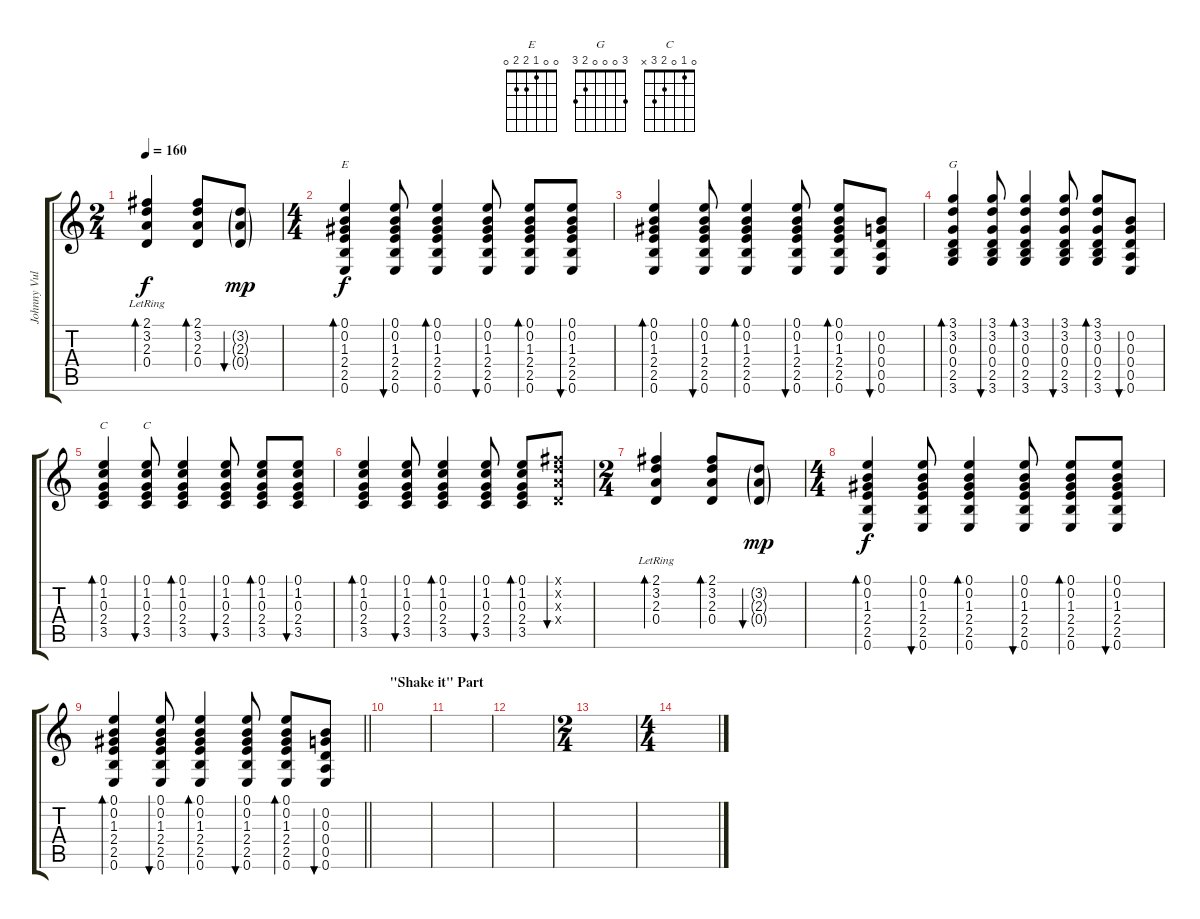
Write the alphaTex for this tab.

\track ("Johnny Vulture (Steel Guitar)" "Johnny Vul") {instrument acousticguitarsteel}
\staff {score tabs}
\tuning (E4 B3 G3 D3 A2 E2) {hide}
\chord ("E" 0 0 1 2 2 0)
\chord ("G" 3 0 0 0 2 3)
\chord ("C" x 1 0 2 3 x)
\chord ("C" 0 1 0 2 3 x)
\ts (2 4)
\tempo 160
\clef g2
\ks c
(2.1{lr} 3.2{lr} 2.3{lr} 0.4{lr}).4{bd 60 dy f} (2.1 3.2 2.3 0.4).8{bd 60} (3.2{g} 2.3{g} 0.4{g}).8{bu 60 dy mp} |
\ts (4 4)
(0.1 0.2 1.3 2.4 2.5 0.6).4{bd 60 ch "E" dy f} (0.1 0.2 1.3 2.4 2.5 0.6).8{bu 30} (0.1 0.2 1.3 2.4 2.5 0.6).4{bd 30} (0.1 0.2 1.3 2.4 2.5 0.6).8{bu 30} (0.1 0.2 1.3 2.4 2.5 0.6).8{bd 60} (0.1 0.2 1.3 2.4 2.5 0.6).8{bu 60} |
(0.1 0.2 1.3 2.4 2.5 0.6).4{bd 60} (0.1 0.2 1.3 2.4 2.5 0.6).8{bu 60} (0.1 0.2 1.3 2.4 2.5 0.6).4{bd 60} (0.1 0.2 1.3 2.4 2.5 0.6).8{bu 60} (0.1 0.2 1.3 2.4 2.5 0.6).8{bd 60} (0.2 0.3 0.4 0.5 0.6).8{bu 60} |
(3.1 3.2 0.3 0.4 2.5 3.6).4{bd 60 ch "G"} (3.1 3.2 0.3 0.4 2.5 3.6).8{bu 60} (3.1 3.2 0.3 0.4 2.5 3.6).4{bd 60} (3.1 3.2 0.3 0.4 2.5 3.6).8{bu 60} (3.1 3.2 0.3 0.4 2.5 3.6).8{bd 60} (0.2 0.3 0.4 0.5 0.6).8{bu 60} |
(0.1 1.2 0.3 2.4 3.5).4{bd 60 ch "C"} (0.1 1.2 0.3 2.4 3.5).8{bu 60 ch "C"} (0.1 1.2 0.3 2.4 3.5).4{bd 60} (0.1 1.2 0.3 2.4 3.5).8{bu 60} (0.1 1.2 0.3 2.4 3.5).8{bd 60} (0.1 1.2 0.3 2.4 3.5).8{bu 60} |
(0.1 1.2 0.3 2.4 3.5).4{bd 60} (0.1 1.2 0.3 2.4 3.5).8{bu 60} (0.1 1.2 0.3 2.4 3.5).4{bd 60} (0.1 1.2 0.3 2.4 3.5).8{bu 60} (0.1 1.2 0.3 2.4 3.5).8{bd 30} (2.1{x} 3.2{x} 2.3{x} 0.4{x}).8{bu 60} |
\ts (2 4)
(2.1{lr} 3.2{lr} 2.3{lr} 0.4{lr}).4{bd 60} (2.1 3.2 2.3 0.4).8{bd 60} (3.2{g} 2.3{g} 0.4{g}).8{bu 60 dy mp} |
\ts (4 4)
(0.1 0.2 1.3 2.4 2.5 0.6).4{bd 60 dy f} (0.1 0.2 1.3 2.4 2.5 0.6).8{bu 30} (0.1 0.2 1.3 2.4 2.5 0.6).4{bd 30} (0.1 0.2 1.3 2.4 2.5 0.6).8{bu 30} (0.1 0.2 1.3 2.4 2.5 0.6).8{bd 60} (0.1 0.2 1.3 2.4 2.5 0.6).8{bu 60} |
\barLineRight lightlight
(0.1 0.2 1.3 2.4 2.5 0.6).4{bd 60} (0.1 0.2 1.3 2.4 2.5 0.6).8{bu 60} (0.1 0.2 1.3 2.4 2.5 0.6).4{bd 60} (0.1 0.2 1.3 2.4 2.5 0.6).8{bu 60} (0.1 0.2 1.3 2.4 2.5 0.6).8{bd 60} (0.2 0.3 0.4 0.5 0.6).8{bu 60} |
\section ("" "\"Shake it\" Part")
|
|
|
\ts (2 4)
|
\ts (4 4)
